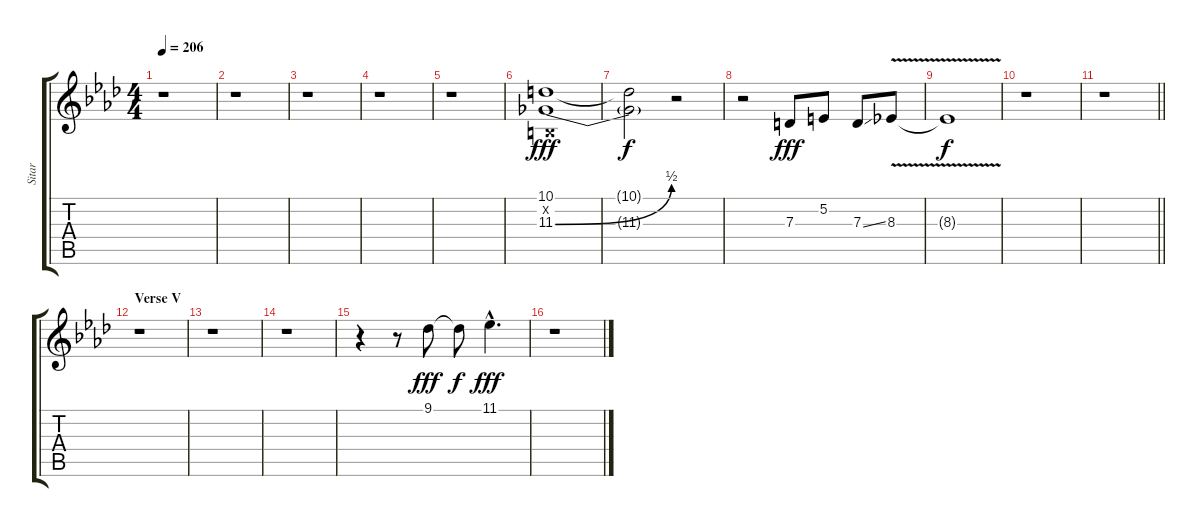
\track ("Sitar" "Sitar") {instrument sitar}
\staff {score tabs}
\tuning (E4 B3 G3 D3 A2 E2) {hide}
\ts (4 4)
\tempo 206
\clef g2
\ks ab
r.1{dy f} |
r.1 |
r.1 |
r.1 |
r.1 |
(10.1 0.2{x} 11.3{be (bend 0 0 60 2)}).1{dy fff} |
(10.1{t} 11.3{t}).2{dy f} r.2 |
r.2 7.3.8{dy fff} 5.2.8 7.3{ss}.8 8.3{v}.8 |
8.3{t}.1{dy f} |
r.1 |
\barLineRight lightlight
r.1 |
\section ("" "Verse V")
r.1 |
r.1 |
r.1 |
r.4 r.8 9.1.8{dy fff} 9.1{t}.8{dy f} 11.1{hac}.4{d dy fff} |
r.1
